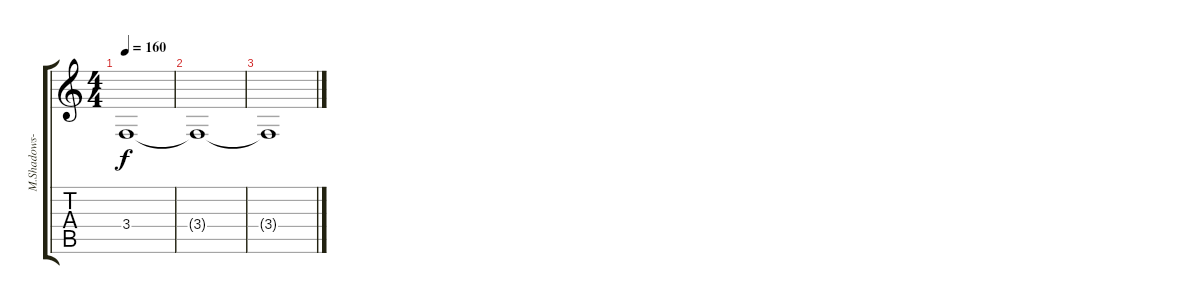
\track ("M.Shadows-Vocals" "M.Shadows-") {instrument clarinet}
\staff {score tabs}
\tuning (E4 B3 G3 D3 A2 E2) {hide}
\ts (4 4)
\tempo 160
\clef g2
\ks c
3.4.1{dy f volume 3} |
3.4{t}.1 |
3.4{t}.1
